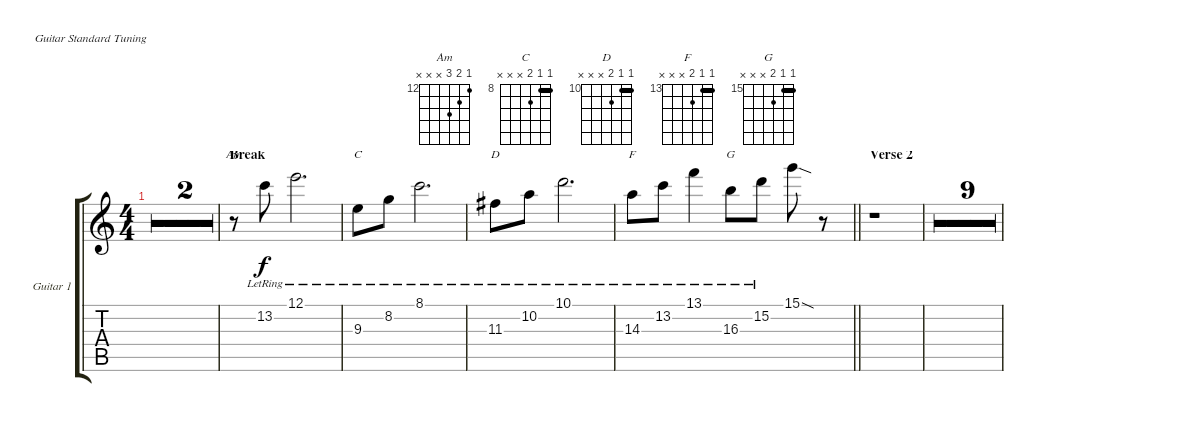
\defaultSystemsLayout 4
\bracketExtendMode groupsimilarinstruments
\useSystemSignSeparator
\multiBarRest
\multiTrackTrackNamePolicy allsystems
\firstSystemTrackNameMode fullname
\firstSystemTrackNameOrientation horizontal
\otherSystemsTrackNameOrientation horizontal
\defaultBarNumberDisplay FirstOfSystem
\track ("Guitar 1" "Gtr. 1") {multiBarRest instrument overdrivenguitar}
\staff {score tabs}
\tuning (E4 B3 G3 D3 A2 E2)
\chord ("Am" 12 13 14 x x x) {firstfret 12}
\chord ("C" 8 8 9 x x x) {firstfret 8 barre 8}
\chord ("D" 10 10 11 x x x) {firstfret 10 barre 10}
\chord ("F" 13 13 14 x x x) {firstfret 13 barre 13}
\chord ("G" 15 15 16 x x x) {firstfret 15 barre 15}
\ts (4 4)
\tempo 119
\clef g2
\ks aminor
r.1{dy f} |
\barLineRight lightlight
r.1 |
\section ("" "Break")
r.8{ch "Am"} 13.2{lr}.8 12.1{lr}.2{d} |
9.3{lr}.8{ch "C"} 8.2{lr}.8 8.1{lr}.2{d} |
11.3{lr}.8{ch "D"} 10.2{lr}.8 10.1{lr}.2{d} |
\barLineRight lightlight
14.3{lr}.8{ch "F"} 13.2{lr}.8 13.1{lr}.4 16.3{lr}.8{ch "G"} 15.2{lr}.8 15.1{sod}.8 r.8 |
\section ("" "Verse 2")
r.1 |
r.1 |
r.1 |
r.1 |
r.1 |
r.1 |
r.1 |
r.1 |
r.1 |
r.1
